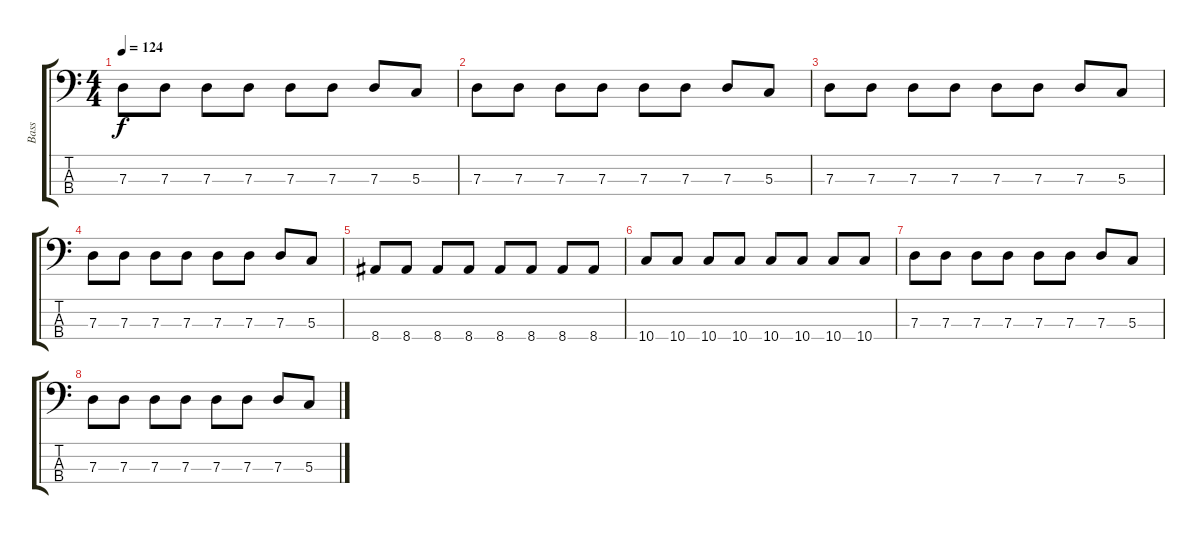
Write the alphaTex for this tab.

\track ("Bass" "Bass") {instrument electricbasspick}
\staff {score tabs}
\tuning (F2 C2 G1 D1) {hide}
\ts (4 4)
\tempo 124
\clef f4
\ks c
7.3.8{dy f} 7.3.8 7.3.8 7.3.8 7.3.8 7.3.8 7.3.8 5.3.8 |
7.3.8 7.3.8 7.3.8 7.3.8 7.3.8 7.3.8 7.3.8 5.3.8 |
7.3.8 7.3.8 7.3.8 7.3.8 7.3.8 7.3.8 7.3.8 5.3.8 |
7.3.8 7.3.8 7.3.8 7.3.8 7.3.8 7.3.8 7.3.8 5.3.8 |
8.4.8 8.4.8 8.4.8 8.4.8 8.4.8 8.4.8 8.4.8 8.4.8 |
10.4.8 10.4.8 10.4.8 10.4.8 10.4.8 10.4.8 10.4.8 10.4.8 |
7.3.8 7.3.8 7.3.8 7.3.8 7.3.8 7.3.8 7.3.8 5.3.8 |
7.3.8 7.3.8 7.3.8 7.3.8 7.3.8 7.3.8 7.3.8 5.3.8
